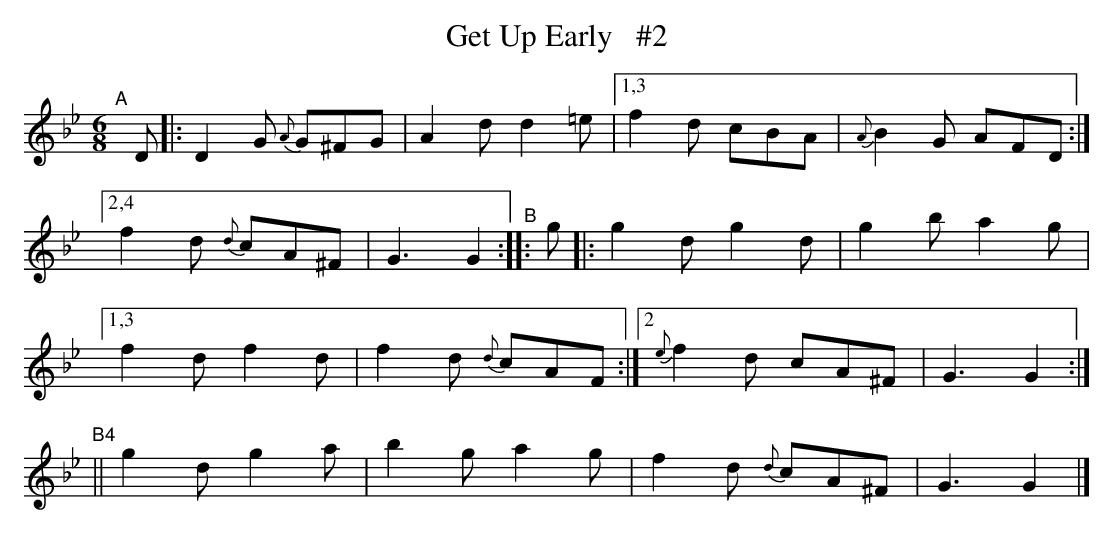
X:1
T: Get Up Early   #2
M: 6/8
L: 1/8
K: Gm
"^A"[|] D \
|: D2G {A}G^FG | A2d d2=e |[1,3 f2d cBA | {A}B2G AFD :|
[2,4 f2d {d}cA^F | G3 G2 "^B":: g |: g2d g2d | g2b a2g |
[1,3 f2d f2d | f2d {d}cAF :|[2 {e}f2d cA^F | G3 G2 :|
"^B4"|| g2d g2a | b2g a2g | f2d {d}cA^F | G3 G2 |]
